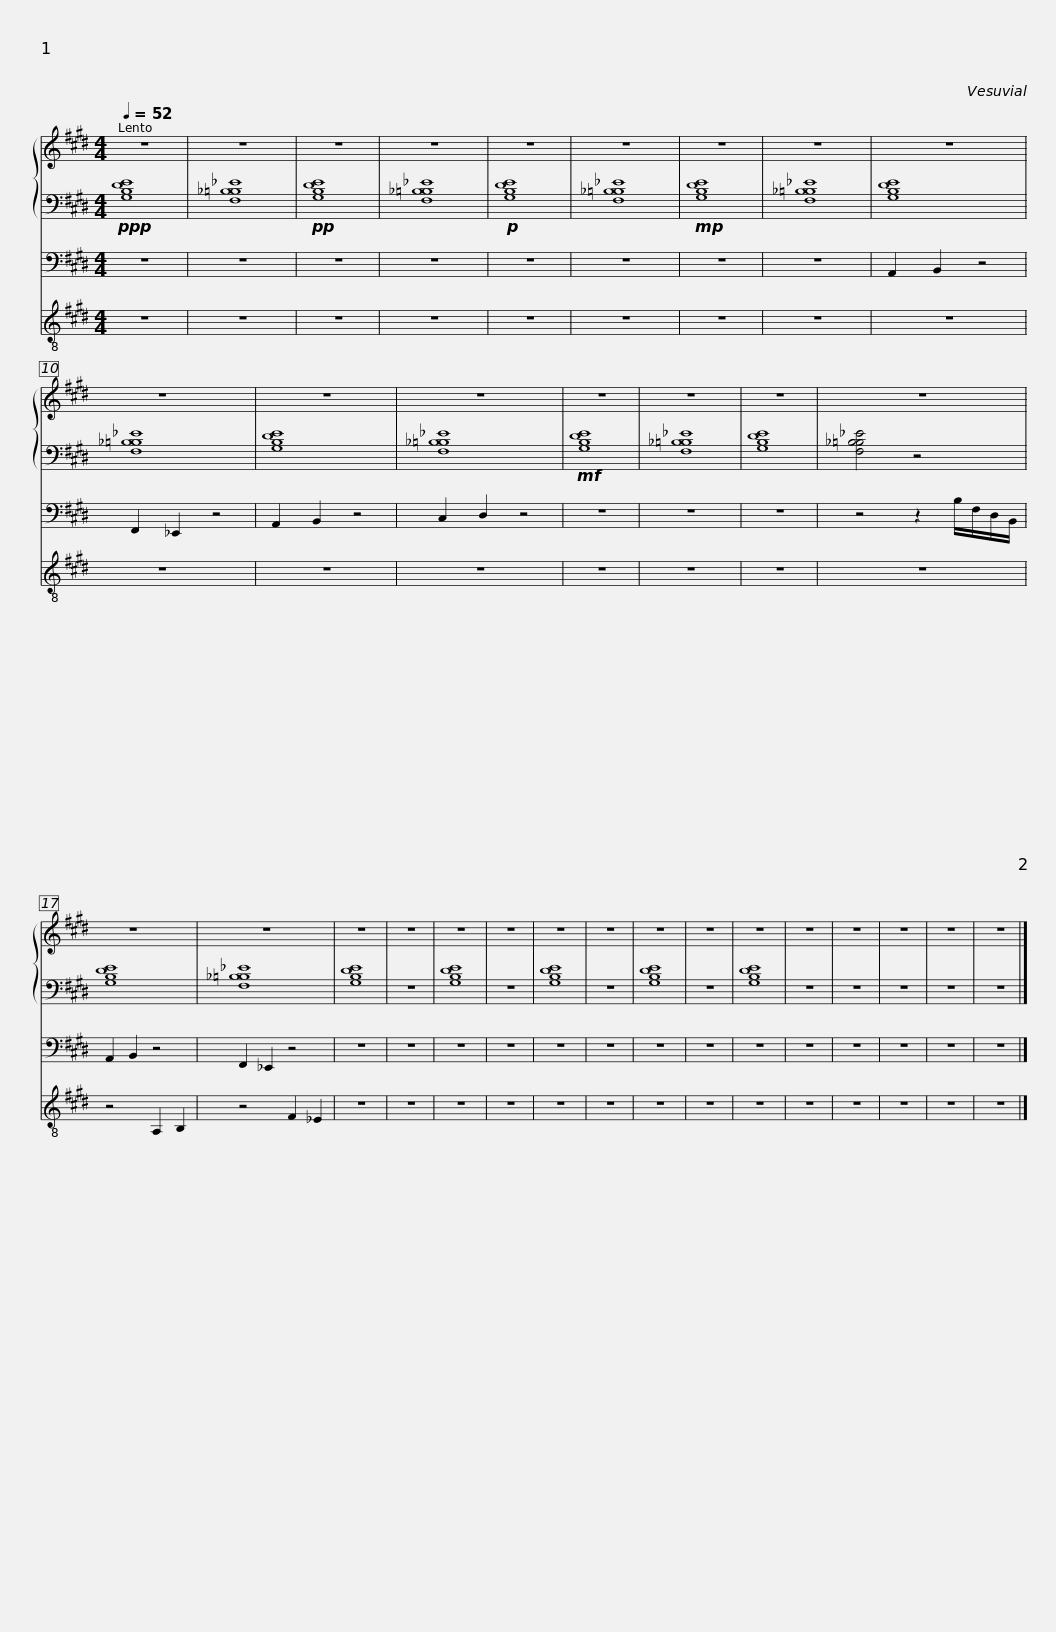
X:1
%%score { 1 | 2 } 3 4
L:1/8
Q:1/4=52
M:4/4
I:linebreak $
K:E
V:1 treble
V:2 bass
V:3 bass transpose=-12
V:4 treble-8
V:1
 z8 | z8 | z8 | z8 | z8 | %5
 z8 | z8 | z8 | z8 |$ z8 | %10
 z8 | z8 | z8 | z8 | z8 | %15
 z8 | z8 |$ z8 | z8 | z8 | %20
 z8 | z8 | z8 | z8 | z8 | %25
 z8 | z8 | z8 | z8 | z8 |$ %30
 z8 | z8 |] %32
V:2
!ppp! [G,B,DE]8 | [F,_B,=B,_E]8 |!pp! [G,B,DE]8 | [F,_B,=B,_E]8 |!p! [G,B,DE]8 | %5
 [F,_B,=B,_E]8 |!mp! [G,B,DE]8 | [F,_B,=B,_E]8 | [G,B,DE]8 |$ [F,_B,=B,_E]8 | %10
 [G,B,DE]8 | [F,_B,=B,_E]8 |!mf! [G,B,DE]8 | [F,_B,=B,_E]8 | [G,B,DE]8 | %15
 [F,_B,=B,_E]4 z4 | [G,B,DE]8 |$ [F,_B,=B,_E]8 | [G,B,DE]8 | z8 | %20
 [G,B,DE]8 | z8 | [G,B,DE]8 | z8 | [G,B,DE]8 | %25
 z8 | [G,B,DE]8 | z8 | z8 | z8 |$ %30
 z8 | z8 |] %32
V:3
 z8 | z8 | z8 | z8 | z8 | %5
 z8 | z8 | z8 | A,,2 B,,2 z4 |$ F,,2 _E,,2 z4 | %10
 A,,2 B,,2 z4 | C,2 D,2 z4 | z8 | z8 | z8 | %15
 z4 z2 B,/F,/D,/B,,/ | A,,2 B,,2 z4 |$ F,,2 _E,,2 z4 | z8 | z8 | %20
 z8 | z8 | z8 | z8 | z8 | %25
 z8 | z8 | z8 | z8 | z8 |$ %30
 z8 | z8 |] %32
V:4
 z8 | z8 | z8 | z8 | z8 | %5
 z8 | z8 | z8 | z8 |$ z8 | %10
 z8 | z8 | z8 | z8 | z8 | %15
 z8 | z4 A,2 B,2 |$ z4 F2 _E2 | z8 | z8 | %20
 z8 | z8 | z8 | z8 | z8 | %25
 z8 | z8 | z8 | z8 | z8 |$ %30
 z8 | z8 |] %32
